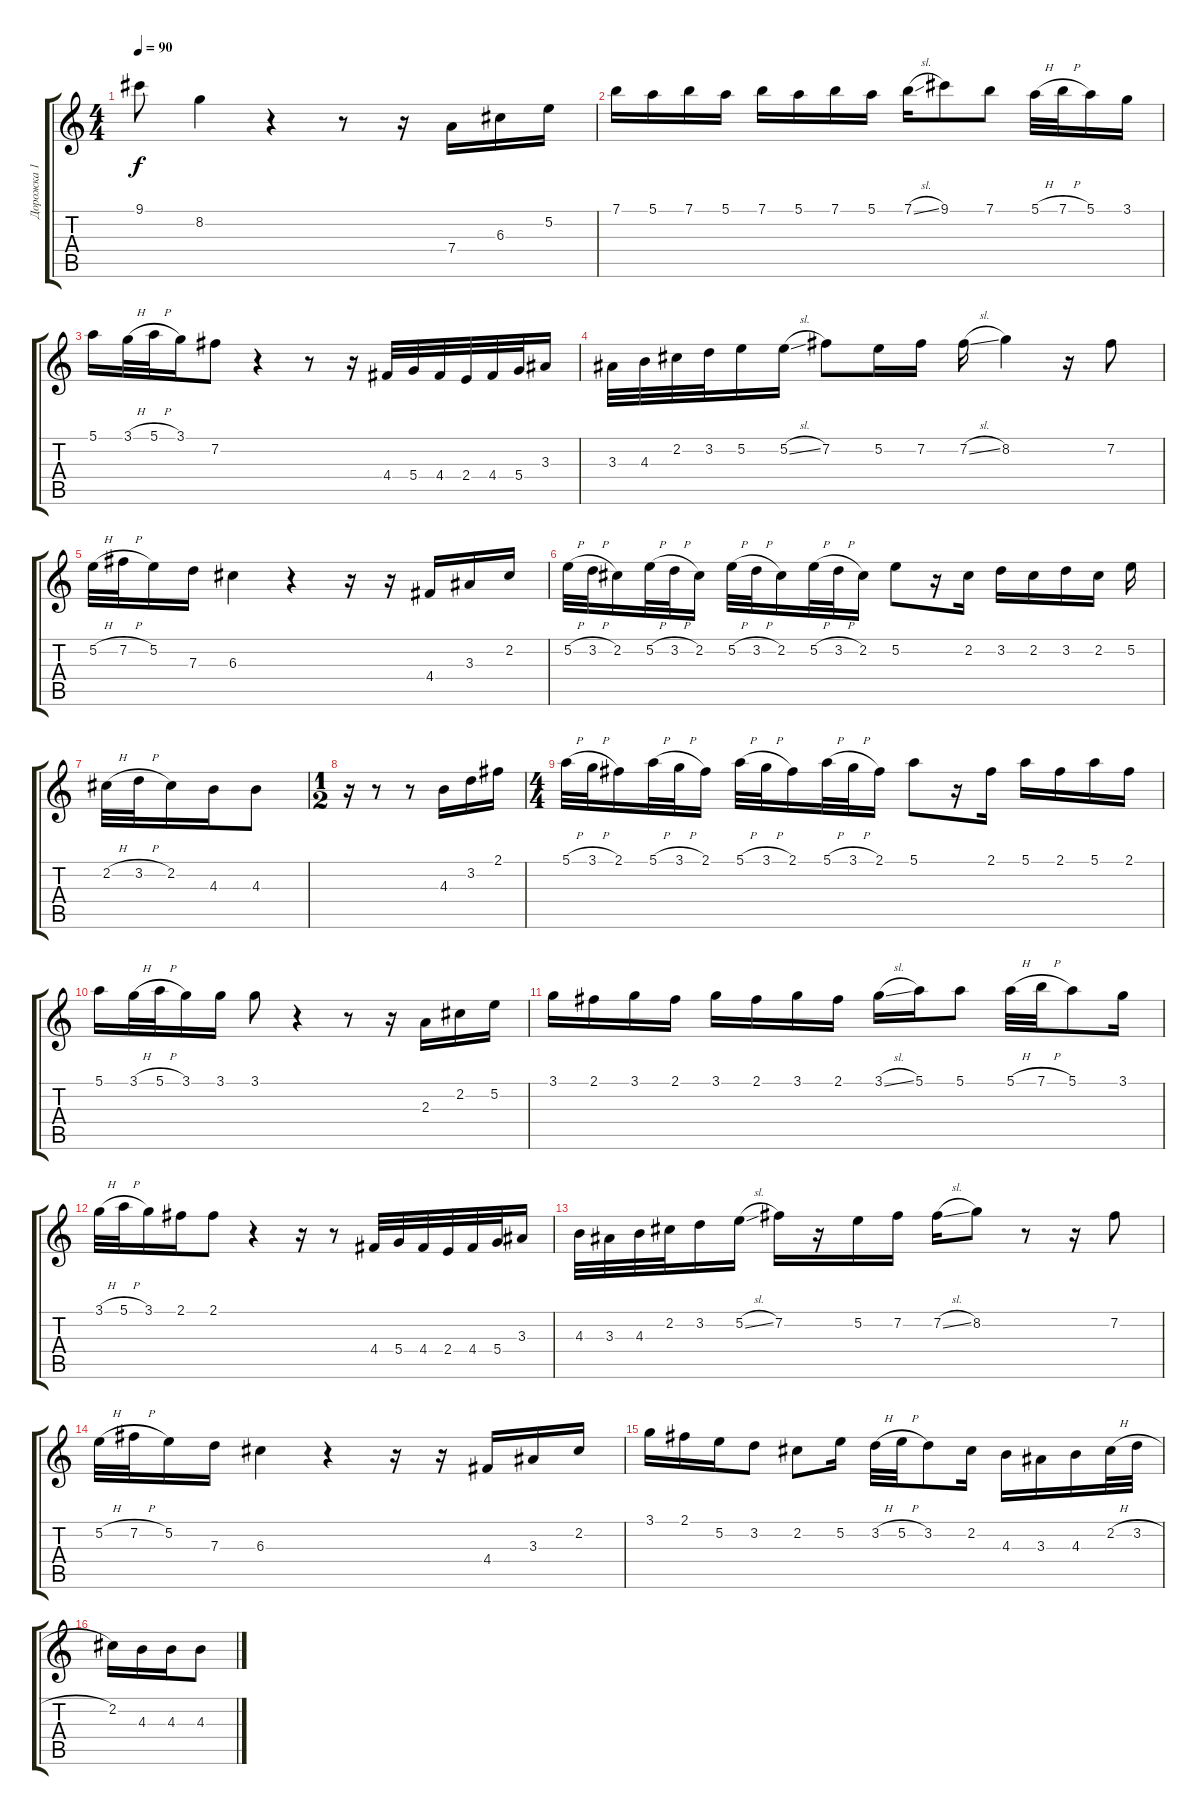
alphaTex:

\track ("Дорожка 1" "Дорожка 1") {instrument acousticguitarsteel}
\staff {score tabs}
\tuning (E4 B3 G3 D3 A2 E2) {hide}
\ts (4 4)
\tempo 90
\clef g2
\ks c
9.1.8{dy f} 8.2.4 r.4 r.8 r.16 7.4.16 6.3.16 5.2.16 |
7.1.16 5.1.16 7.1.16 5.1.16 7.1.16 5.1.16 7.1.16 5.1.16 7.1{sl}.16 9.1.8 7.1.8 5.1{h}.32 7.1{h}.32 5.1.16 3.1.16 |
5.1.16 3.1{h}.32 5.1{h}.32 3.1.16 7.2.8 r.4 r.8 r.16 4.4.32 5.4.32 4.4.32 2.4.32 4.4.32 5.4.32 3.3.16 |
3.3.32 4.3.32 2.2.32 3.2.32 5.2.16 5.2{sl}.16 7.2.8 5.2.16 7.2.16 7.2{sl}.16 8.2.4 r.16 7.2.8 |
5.2{h}.32 7.2{h}.32 5.2.16 7.3.16 6.3.4 r.4 r.16 r.16 4.4.16 3.3.16 2.2.16 |
5.2{h}.32 3.2{h}.32 2.2.16 5.2{h}.32 3.2{h}.32 2.2.16 5.2{h}.32 3.2{h}.32 2.2.16 5.2{h}.32 3.2{h}.32 2.2.16 5.2.8 r.16 2.2.16 3.2.16 2.2.16 3.2.16 2.2.16 5.2.16 |
2.2{h}.32 3.2{h}.32 2.2.16 4.3.16 4.3.8 |
\ts (1 2)
r.16 r.8 r.8 4.3.16 3.2.16 2.1.16 |
\ts (4 4)
5.1{h}.32 3.1{h}.32 2.1.16 5.1{h}.32 3.1{h}.32 2.1.16 5.1{h}.32 3.1{h}.32 2.1.16 5.1{h}.32 3.1{h}.32 2.1.16 5.1.8 r.16 2.1.16 5.1.16 2.1.16 5.1.16 2.1.16 |
5.1.16 3.1{h}.32 5.1{h}.32 3.1.16 3.1.16 3.1.8 r.4 r.8 r.16 2.3.16 2.2.16 5.2.16 |
3.1.16 2.1.16 3.1.16 2.1.16 3.1.16 2.1.16 3.1.16 2.1.16 3.1{sl}.16 5.1.16 5.1.8 5.1{h}.32 7.1{h}.32 5.1.8 3.1.16 |
3.1{h}.32 5.1{h}.32 3.1.16 2.1.16 2.1.8 r.4 r.16 r.8 4.4.32 5.4.32 4.4.32 2.4.32 4.4.32 5.4.32 3.3.16 |
4.3.32 3.3.32 4.3.32 2.2.32 3.2.16 5.2{sl}.16 7.2.16 r.16 5.2.16 7.2.16 7.2{sl}.16 8.2.8 r.8 r.16 7.2.8 |
5.2{h}.32 7.2{h}.32 5.2.16 7.3.16 6.3.4 r.4 r.16 r.16 4.4.16 3.3.16 2.2.16 |
3.1.16 2.1.16 5.2.16 3.2.8 2.2.8 5.2.16 3.2{h}.32 5.2{h}.32 3.2.8 2.2.16 4.3.16 3.3.16 4.3.16 2.2{h}.32 3.2{h}.32 |
2.2.16 4.3.16 4.3.16 4.3.8
